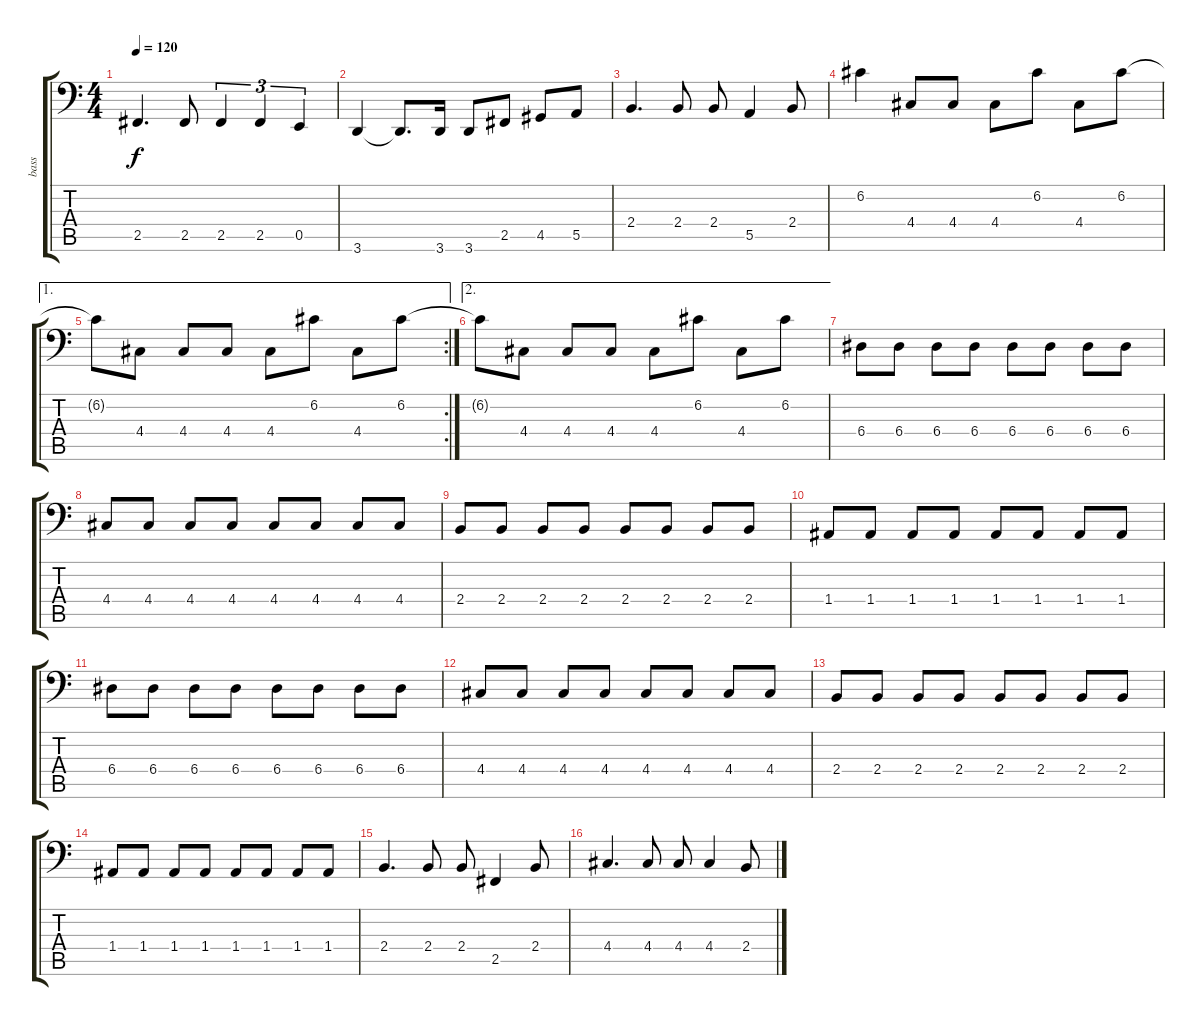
\track ("bass" "bass") {instrument electricbasspick}
\staff {score tabs}
\tuning (C3 G2 D2 A1 E1 B0) {hide}
\ts (4 4)
\tempo 120
\clef f4
\ks c
2.5.4{d dy f} 2.5.8 2.5.4{tu (3 2)} 2.5.4{tu (3 2)} 0.5.4{tu (3 2)} |
3.6.4 3.6{t}.8{d} 3.6.16 3.6.8 2.5.8 4.5.8 5.5.8 |
2.4.4{d} 2.4.8 2.4.8 5.5.4 2.4.8 |
6.2.4 4.4.8 4.4.8 4.4.8 6.2.8 4.4.8 6.2.8 |
\ae 1
\rc 2
6.2{t}.8 4.4.8 4.4.8 4.4.8 4.4.8 6.2.8 4.4.8 6.2.8 |
\ae 2
6.2{t}.8 4.4.8 4.4.8 4.4.8 4.4.8 6.2.8 4.4.8 6.2.8 |
6.4.8 6.4.8 6.4.8 6.4.8 6.4.8 6.4.8 6.4.8 6.4.8 |
4.4.8 4.4.8 4.4.8 4.4.8 4.4.8 4.4.8 4.4.8 4.4.8 |
2.4.8 2.4.8 2.4.8 2.4.8 2.4.8 2.4.8 2.4.8 2.4.8 |
1.4.8 1.4.8 1.4.8 1.4.8 1.4.8 1.4.8 1.4.8 1.4.8 |
6.4.8 6.4.8 6.4.8 6.4.8 6.4.8 6.4.8 6.4.8 6.4.8 |
4.4.8 4.4.8 4.4.8 4.4.8 4.4.8 4.4.8 4.4.8 4.4.8 |
2.4.8 2.4.8 2.4.8 2.4.8 2.4.8 2.4.8 2.4.8 2.4.8 |
1.4.8 1.4.8 1.4.8 1.4.8 1.4.8 1.4.8 1.4.8 1.4.8 |
2.4.4{d} 2.4.8 2.4.8 2.5.4 2.4.8 |
4.4.4{d} 4.4.8 4.4.8 4.4.4 2.4.8
